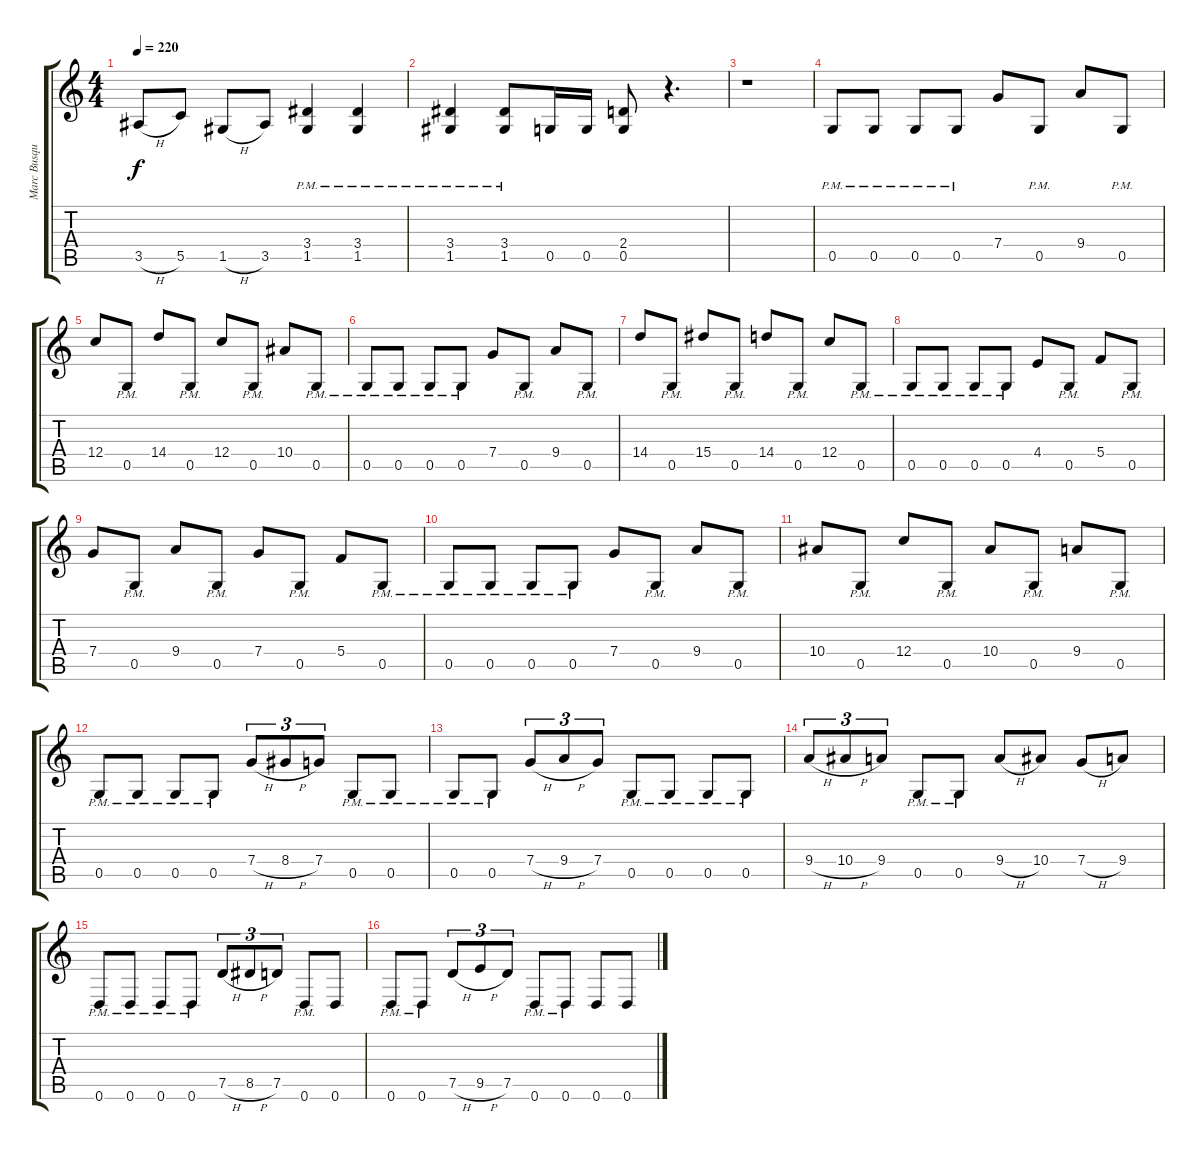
\track ("Marc Busque" "Marc Busqu") {instrument distortionguitar}
\staff {score tabs}
\tuning (D4 A3 F3 C3 G2 D2) {hide}
\ts (4 4)
\tempo 220
\clef g2
\ks c
3.5{h}.8{dy f} 5.5.8 1.5{h}.8 3.5.8 (3.4{pm} 1.5{pm}).4 (3.4{pm} 1.5{pm}).4 |
(3.4{pm} 1.5{pm}).4 (3.4{pm} 1.5{pm}).8 0.5.16 0.5.16 (2.4 0.5).8 r.4{d} |
r.1 |
0.5{pm}.8 0.5{pm}.8 0.5{pm}.8 0.5{pm}.8 7.4.8 0.5{pm}.8 9.4.8 0.5{pm}.8 |
12.4.8 0.5{pm}.8 14.4.8 0.5{pm}.8 12.4.8 0.5{pm}.8 10.4.8 0.5{pm}.8 |
0.5{pm}.8 0.5{pm}.8 0.5{pm}.8 0.5{pm}.8 7.4.8 0.5{pm}.8 9.4.8 0.5{pm}.8 |
14.4.8 0.5{pm}.8 15.4.8 0.5{pm}.8 14.4.8 0.5{pm}.8 12.4.8 0.5{pm}.8 |
0.5{pm}.8 0.5{pm}.8 0.5{pm}.8 0.5{pm}.8 4.4.8 0.5{pm}.8 5.4.8 0.5{pm}.8 |
7.4.8 0.5{pm}.8 9.4.8 0.5{pm}.8 7.4.8 0.5{pm}.8 5.4.8 0.5{pm}.8 |
0.5{pm}.8 0.5{pm}.8 0.5{pm}.8 0.5{pm}.8 7.4.8 0.5{pm}.8 9.4.8 0.5{pm}.8 |
10.4.8 0.5{pm}.8 12.4.8 0.5{pm}.8 10.4.8 0.5{pm}.8 9.4.8 0.5{pm}.8 |
0.5{pm}.8 0.5{pm}.8 0.5{pm}.8 0.5{pm}.8 7.4{h}.8{tu (3 2)} 8.4{h}.8{tu (3 2)} 7.4.8{tu (3 2)} 0.5{pm}.8 0.5{pm}.8 |
0.5{pm}.8 0.5{pm}.8 7.4{h}.8{tu (3 2)} 9.4{h}.8{tu (3 2)} 7.4.8{tu (3 2)} 0.5{pm}.8 0.5{pm}.8 0.5{pm}.8 0.5{pm}.8 |
9.4{h}.8{tu (3 2)} 10.4{h}.8{tu (3 2)} 9.4.8{tu (3 2)} 0.5{pm}.8 0.5{pm}.8 9.4{h}.8 10.4.8 7.4{h}.8 9.4.8 |
0.6{pm}.8 0.6{pm}.8 0.6{pm}.8 0.6{pm}.8 7.5{h}.8{tu (3 2)} 8.5{h}.8{tu (3 2)} 7.5.8{tu (3 2)} 0.6{pm}.8 0.6.8 |
0.6{pm}.8 0.6{pm}.8 7.5{h}.8{tu (3 2)} 9.5{h}.8{tu (3 2)} 7.5.8{tu (3 2)} 0.6{pm}.8 0.6{pm}.8 0.6.8 0.6.8
